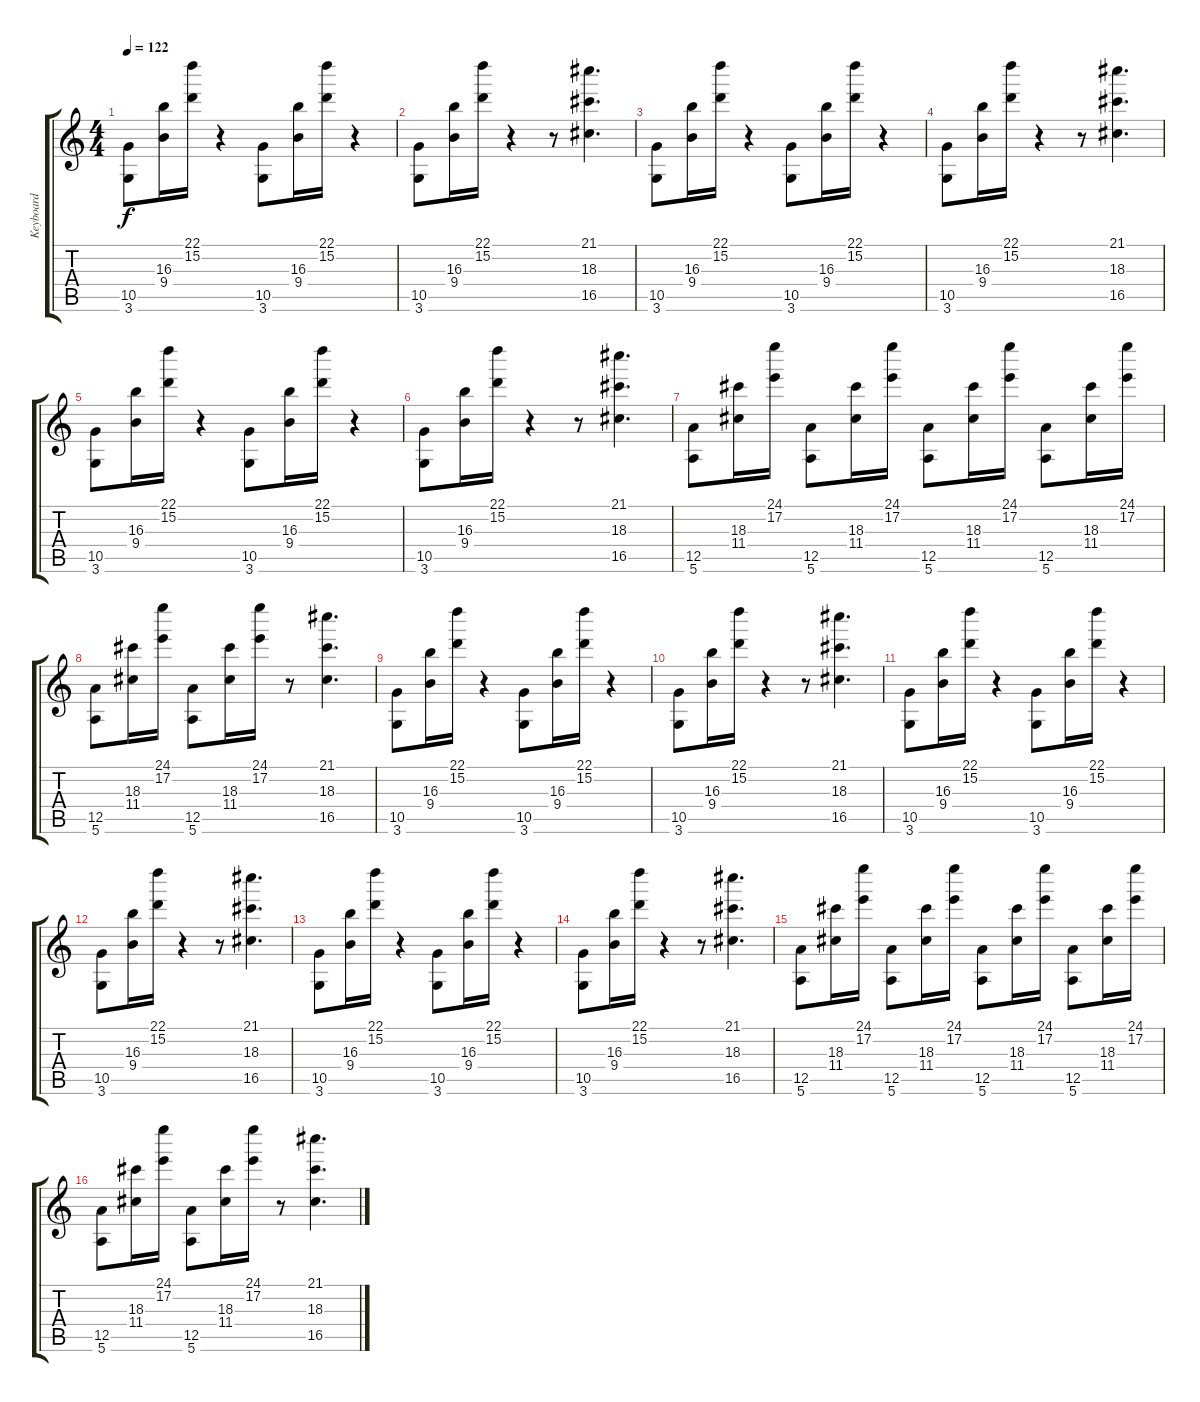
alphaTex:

\track ("Keyboard" "Keyboard") {instrument electricguitarmuted}
\staff {score tabs}
\tuning (E4 B3 G3 D3 A2 E2) {hide}
\ts (4 4)
\tempo 122
\clef g2
\ks c
(10.5 3.6).8{dy f} (16.3 9.4).16 (22.1 15.2).16 r.4 (10.5 3.6).8 (16.3 9.4).16 (22.1 15.2).16 r.4 |
(10.5 3.6).8 (16.3 9.4).16 (22.1 15.2).16 r.4 r.8 (21.1 18.3 16.5).4{d} |
(10.5 3.6).8 (16.3 9.4).16 (22.1 15.2).16 r.4 (10.5 3.6).8 (16.3 9.4).16 (22.1 15.2).16 r.4 |
(10.5 3.6).8 (16.3 9.4).16 (22.1 15.2).16 r.4 r.8 (21.1 18.3 16.5).4{d} |
(10.5 3.6).8 (16.3 9.4).16 (22.1 15.2).16 r.4 (10.5 3.6).8 (16.3 9.4).16 (22.1 15.2).16 r.4 |
(10.5 3.6).8 (16.3 9.4).16 (22.1 15.2).16 r.4 r.8 (21.1 18.3 16.5).4{d} |
(12.5 5.6).8 (18.3 11.4).16 (24.1 17.2).16 (12.5 5.6).8 (18.3 11.4).16 (24.1 17.2).16 (12.5 5.6).8 (18.3 11.4).16 (24.1 17.2).16 (12.5 5.6).8 (18.3 11.4).16 (24.1 17.2).16 |
(12.5 5.6).8 (18.3 11.4).16 (24.1 17.2).16 (12.5 5.6).8 (18.3 11.4).16 (24.1 17.2).16 r.8 (21.1 18.3 16.5).4{d} |
(10.5 3.6).8 (16.3 9.4).16 (22.1 15.2).16 r.4 (10.5 3.6).8 (16.3 9.4).16 (22.1 15.2).16 r.4 |
(10.5 3.6).8 (16.3 9.4).16 (22.1 15.2).16 r.4 r.8 (21.1 18.3 16.5).4{d} |
(10.5 3.6).8 (16.3 9.4).16 (22.1 15.2).16 r.4 (10.5 3.6).8 (16.3 9.4).16 (22.1 15.2).16 r.4 |
(10.5 3.6).8 (16.3 9.4).16 (22.1 15.2).16 r.4 r.8 (21.1 18.3 16.5).4{d} |
(10.5 3.6).8 (16.3 9.4).16 (22.1 15.2).16 r.4 (10.5 3.6).8 (16.3 9.4).16 (22.1 15.2).16 r.4 |
(10.5 3.6).8 (16.3 9.4).16 (22.1 15.2).16 r.4 r.8 (21.1 18.3 16.5).4{d} |
(12.5 5.6).8 (18.3 11.4).16 (24.1 17.2).16 (12.5 5.6).8 (18.3 11.4).16 (24.1 17.2).16 (12.5 5.6).8 (18.3 11.4).16 (24.1 17.2).16 (12.5 5.6).8 (18.3 11.4).16 (24.1 17.2).16 |
(12.5 5.6).8 (18.3 11.4).16 (24.1 17.2).16 (12.5 5.6).8 (18.3 11.4).16 (24.1 17.2).16 r.8 (21.1 18.3 16.5).4{d}
